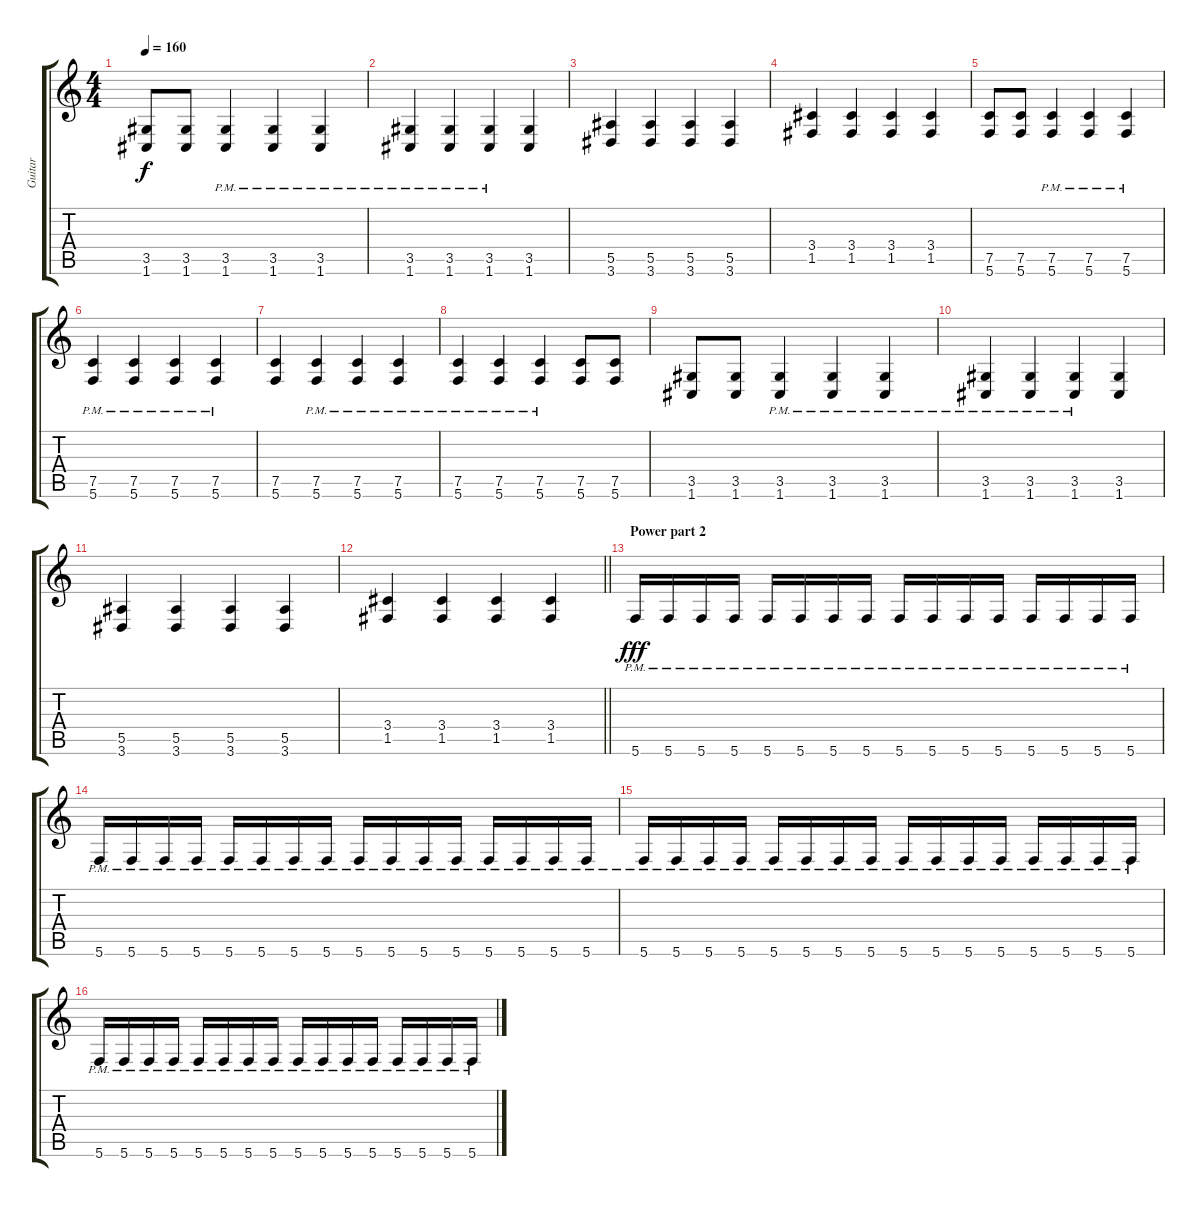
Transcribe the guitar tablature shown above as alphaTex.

\track ("Guitar" "Guitar") {instrument distortionguitar}
\staff {score tabs}
\tuning (C4 G3 Eb3 Bb2 F2 C2) {hide}
\ts (4 4)
\tempo 160
\clef g2
\ks c
(3.5 1.6).8{dy f} (3.5 1.6).8 (3.5{pm} 1.6{pm}).4 (3.5{pm} 1.6{pm}).4 (3.5{pm} 1.6{pm}).4 |
(3.5{pm} 1.6{pm}).4 (3.5{pm} 1.6{pm}).4 (3.5{pm} 1.6{pm}).4 (3.5 1.6).4 |
(5.5 3.6).4 (5.5 3.6).4 (5.5 3.6).4 (5.5 3.6).4 |
(3.4 1.5).4 (3.4 1.5).4 (3.4 1.5).4 (3.4 1.5).4 |
(7.5 5.6).8 (7.5 5.6).8 (7.5{pm} 5.6{pm}).4 (7.5{pm} 5.6{pm}).4 (7.5{pm} 5.6{pm}).4 |
(7.5{pm} 5.6{pm}).4 (7.5{pm} 5.6{pm}).4 (7.5{pm} 5.6{pm}).4 (7.5{pm} 5.6{pm}).4 |
(7.5 5.6).4 (7.5{pm} 5.6{pm}).4 (7.5{pm} 5.6{pm}).4 (7.5{pm} 5.6{pm}).4 |
(7.5{pm} 5.6{pm}).4 (7.5{pm} 5.6{pm}).4 (7.5{pm} 5.6{pm}).4 (7.5 5.6).8 (7.5 5.6).8 |
(3.5 1.6).8 (3.5 1.6).8 (3.5{pm} 1.6{pm}).4 (3.5{pm} 1.6{pm}).4 (3.5{pm} 1.6{pm}).4 |
(3.5{pm} 1.6{pm}).4 (3.5{pm} 1.6{pm}).4 (3.5{pm} 1.6{pm}).4 (3.5 1.6).4 |
(5.5 3.6).4 (5.5 3.6).4 (5.5 3.6).4 (5.5 3.6).4 |
\barLineRight lightlight
(3.4 1.5).4 (3.4 1.5).4 (3.4 1.5).4 (3.4 1.5).4 |
\section ("" "Power part 2")
5.6{pm}.16{dy fff} 5.6{pm}.16 5.6{pm}.16 5.6{pm}.16 5.6{pm}.16 5.6{pm}.16 5.6{pm}.16 5.6{pm}.16 5.6{pm}.16 5.6{pm}.16 5.6{pm}.16 5.6{pm}.16 5.6{pm}.16 5.6{pm}.16 5.6{pm}.16 5.6{pm}.16 |
5.6{pm}.16 5.6{pm}.16 5.6{pm}.16 5.6{pm}.16 5.6{pm}.16 5.6{pm}.16 5.6{pm}.16 5.6{pm}.16 5.6{pm}.16 5.6{pm}.16 5.6{pm}.16 5.6{pm}.16 5.6{pm}.16 5.6{pm}.16 5.6{pm}.16 5.6{pm}.16 |
5.6{pm}.16 5.6{pm}.16 5.6{pm}.16 5.6{pm}.16 5.6{pm}.16 5.6{pm}.16 5.6{pm}.16 5.6{pm}.16 5.6{pm}.16 5.6{pm}.16 5.6{pm}.16 5.6{pm}.16 5.6{pm}.16 5.6{pm}.16 5.6{pm}.16 5.6{pm}.16 |
5.6{pm}.16 5.6{pm}.16 5.6{pm}.16 5.6{pm}.16 5.6{pm}.16 5.6{pm}.16 5.6{pm}.16 5.6{pm}.16 5.6{pm}.16 5.6{pm}.16 5.6{pm}.16 5.6{pm}.16 5.6{pm}.16 5.6{pm}.16 5.6{pm}.16 5.6{pm}.16
